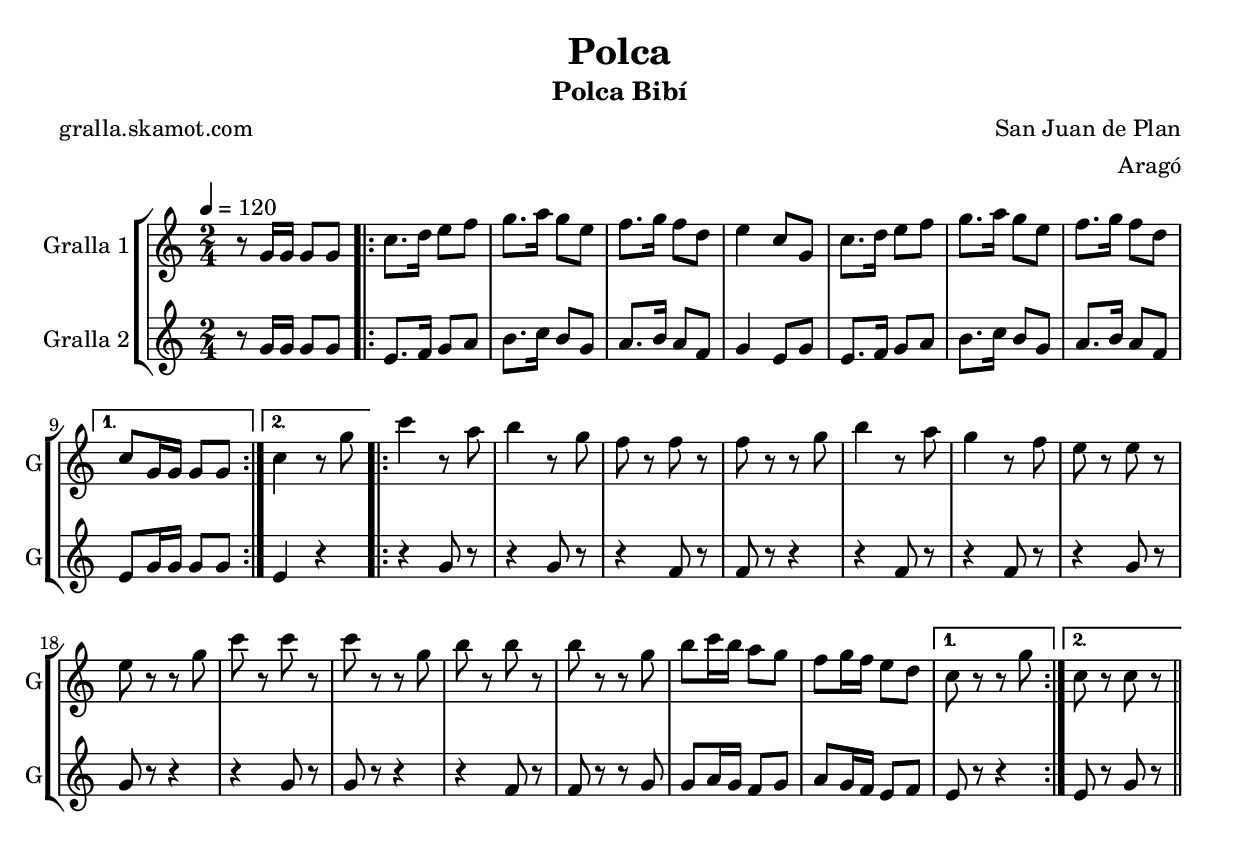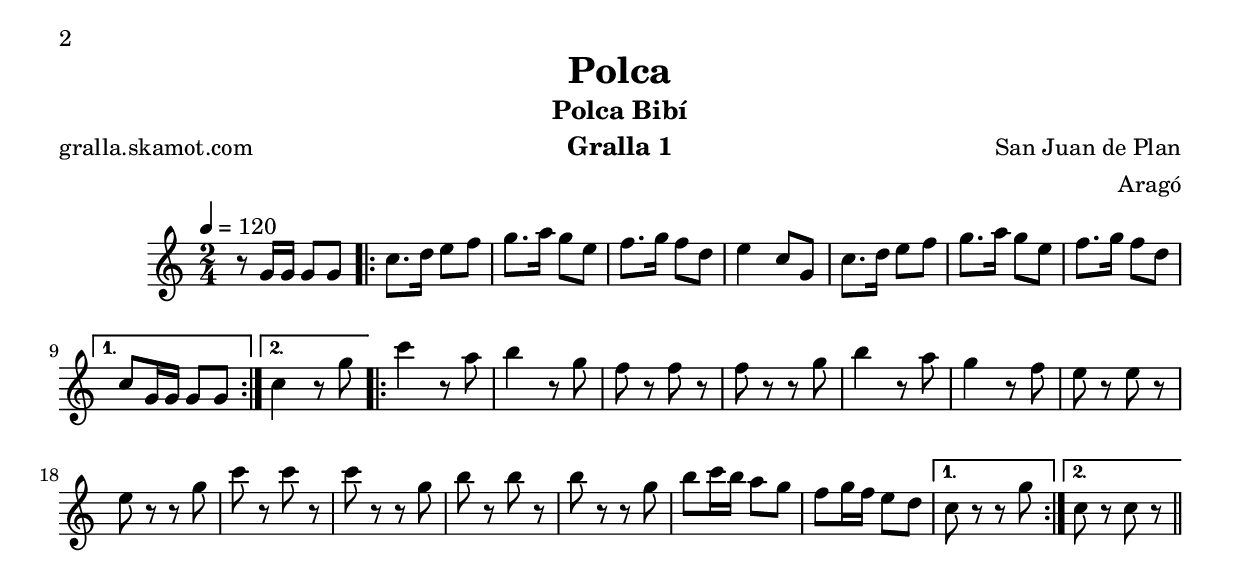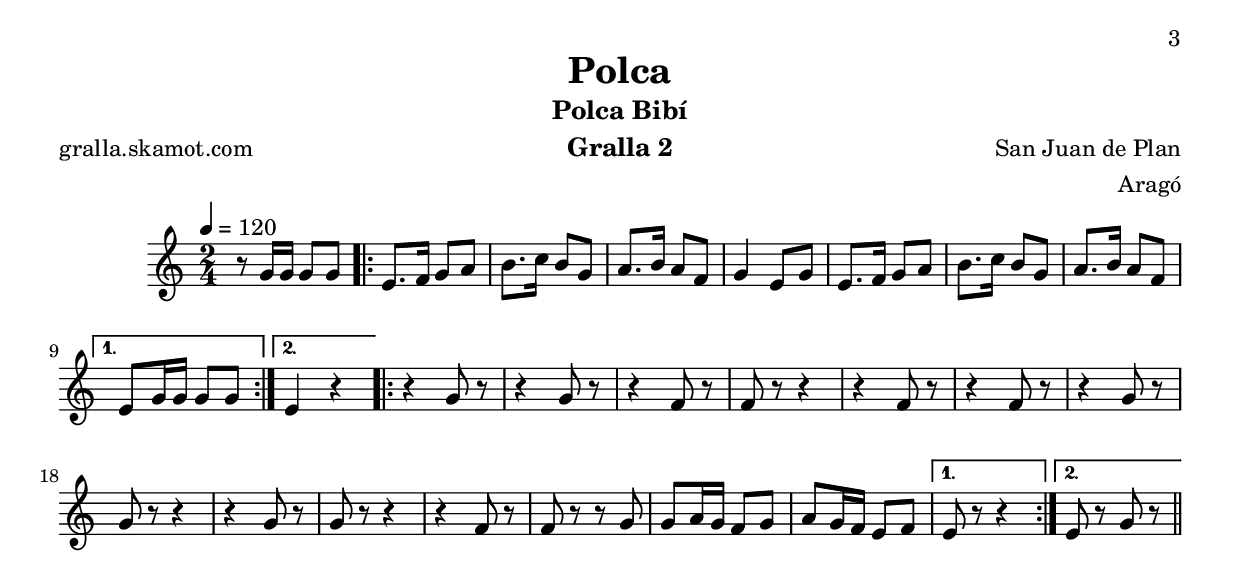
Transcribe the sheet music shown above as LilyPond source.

\version "2.16.2"

\header {
  dedication=""
  title="Polca"
  subtitle="Polca Bibí"
  subsubtitle=""
  poet="gralla.skamot.com"
  meter=""
  piece=""
  composer="San Juan de Plan"
  arranger="Aragó"
  opus=""
  instrument=""
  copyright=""
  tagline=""
}

liniaroAa =
\relative g'
{
  \tempo 4=120
  \clef treble
  \key c \major
  \time 2/4
  r8 g16 g g8 g  |
  \repeat volta 2 { c8. d16 e8 f  |
  g8. a16 g8 e  |
  f8. g16 f8 d  |
  %05
  e4 c8 g  |
  c8. d16 e8 f  |
  g8. a16 g8 e  |
  f8. g16 f8 d }
  \alternative { { c8 g16 g g8 g }
  %10
  { c4 r8 g' } }
  \repeat volta 2 { c4 r8 a  |
  b4 r8 g  |
  f8 r f r  |
  f8 r r g  |
  %15
  b4 r8 a  |
  g4 r8 f  |
  e8 r e r  |
  e8 r r g  |
  c8 r c r  |
  %20
  c8 r r g  |
  b8 r b r  |
  b8 r r g  |
  b8 c16 b a8 g  |
  f8 g16 f e8 d }
  %25
  \alternative { { c8 r r g' }
  { c,8 r c r } } \bar "||"
}

liniaroAb =
\relative g'
{
  \tempo 4=120
  \clef treble
  \key c \major
  \time 2/4
  r8 g16 g g8 g  |
  \repeat volta 2 { e8. f16 g8 a  |
  b8. c16 b8 g  |
  a8. b16 a8 f  |
  %05
  g4 e8 g  |
  e8. f16 g8 a  |
  b8. c16 b8 g  |
  a8. b16 a8 f }
  \alternative { { e8 g16 g g8 g }
  %10
  { e4 r } }
  \repeat volta 2 { r4 g8 r  |
  r4 g8 r  |
  r4 f8 r  |
  f8 r r4  |
  %15
  r4 f8 r  |
  r4 f8 r  |
  r4 g8 r  |
  g8 r r4  |
  r4 g8 r  |
  %20
  g8 r r4  |
  r4 f8 r  |
  f8 r r g  |
  g8 a16 g f8 g  |
  a8 g16 f e8 f }
  %25
  \alternative { { e8 r r4 }
  { e8 r g r } } \bar "||"
}

\bookpart {
  \score {
    \new StaffGroup {
      \override Score.RehearsalMark.self-alignment-X = #LEFT
      <<
        \new Staff \with {instrumentName = #"Gralla 1" shortInstrumentName = #"G"} \liniaroAa
        \new Staff \with {instrumentName = #"Gralla 2" shortInstrumentName = #"G"} \liniaroAb
      >>
    }
    \layout {}
  }
  \score { \unfoldRepeats
    \new StaffGroup {
      \override Score.RehearsalMark.self-alignment-X = #LEFT
      <<
        \new Staff \with {instrumentName = #"Gralla 1" shortInstrumentName = #"G"} \liniaroAa
        \new Staff \with {instrumentName = #"Gralla 2" shortInstrumentName = #"G"} \liniaroAb
      >>
    }
    \midi {
      \set Staff.midiInstrument = "oboe"
      \set DrumStaff.midiInstrument = "drums"
    }
  }
}

\bookpart {
  \header {instrument="Gralla 1"}
  \score {
    \new StaffGroup {
      \override Score.RehearsalMark.self-alignment-X = #LEFT
      <<
        \new Staff \liniaroAa
      >>
    }
    \layout {}
  }
  \score { \unfoldRepeats
    \new StaffGroup {
      \override Score.RehearsalMark.self-alignment-X = #LEFT
      <<
        \new Staff \liniaroAa
      >>
    }
    \midi {
      \set Staff.midiInstrument = "oboe"
      \set DrumStaff.midiInstrument = "drums"
    }
  }
}

\bookpart {
  \header {instrument="Gralla 2"}
  \score {
    \new StaffGroup {
      \override Score.RehearsalMark.self-alignment-X = #LEFT
      <<
        \new Staff \liniaroAb
      >>
    }
    \layout {}
  }
  \score { \unfoldRepeats
    \new StaffGroup {
      \override Score.RehearsalMark.self-alignment-X = #LEFT
      <<
        \new Staff \liniaroAb
      >>
    }
    \midi {
      \set Staff.midiInstrument = "oboe"
      \set DrumStaff.midiInstrument = "drums"
    }
  }
}

